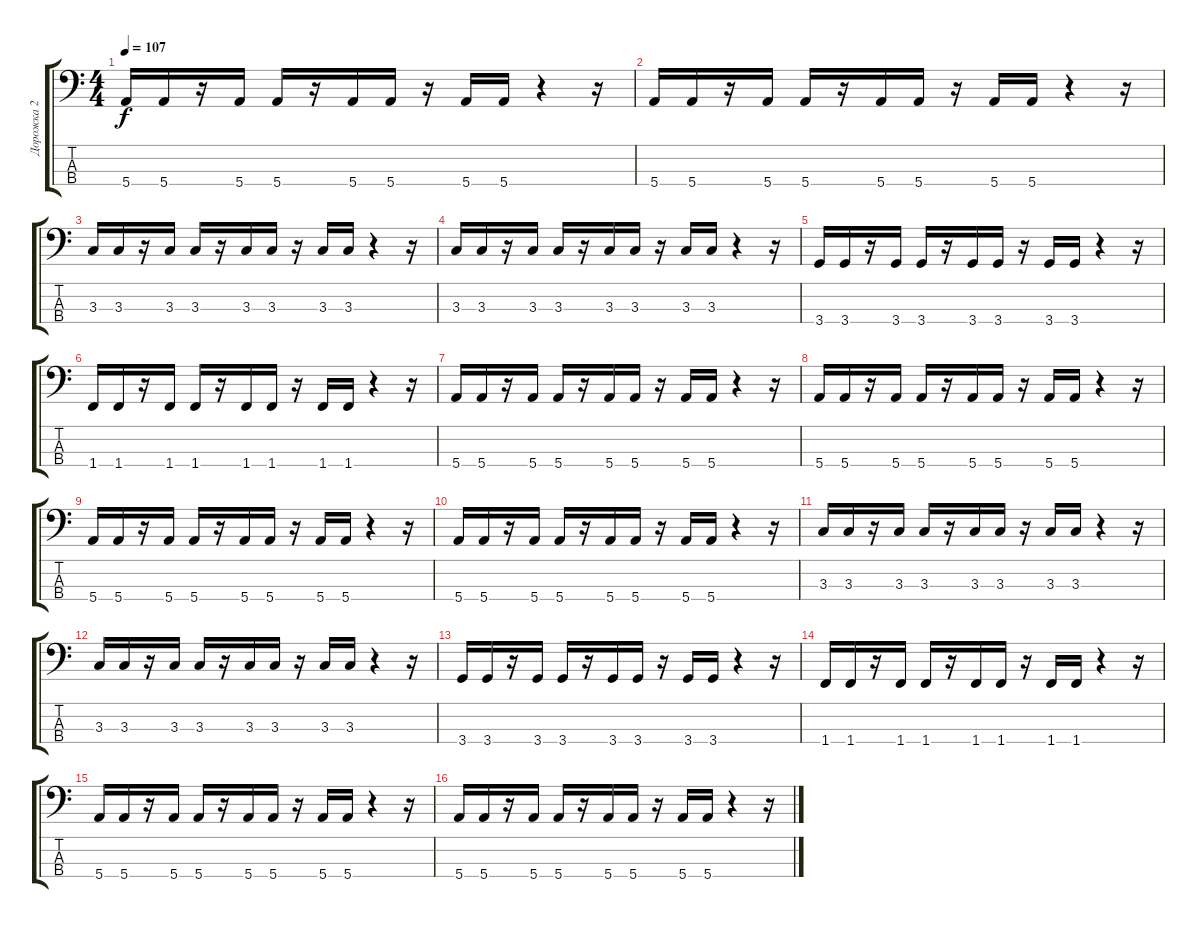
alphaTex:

\track ("Дорожка 2" "Дорожка 2") {instrument fretlessbass}
\staff {score tabs}
\tuning (G2 D2 A1 E1) {hide}
\ts (4 4)
\tempo 107
\clef f4
\ks c
5.4.16{dy f} 5.4.16 r.16 5.4.16 5.4.16 r.16 5.4.16 5.4.16 r.16 5.4.16 5.4.16 r.4 r.16 |
5.4.16 5.4.16 r.16 5.4.16 5.4.16 r.16 5.4.16 5.4.16 r.16 5.4.16 5.4.16 r.4 r.16 |
3.3.16 3.3.16 r.16 3.3.16 3.3.16 r.16 3.3.16 3.3.16 r.16 3.3.16 3.3.16 r.4 r.16 |
3.3.16 3.3.16 r.16 3.3.16 3.3.16 r.16 3.3.16 3.3.16 r.16 3.3.16 3.3.16 r.4 r.16 |
3.4.16 3.4.16 r.16 3.4.16 3.4.16 r.16 3.4.16 3.4.16 r.16 3.4.16 3.4.16 r.4 r.16 |
1.4.16 1.4.16 r.16 1.4.16 1.4.16 r.16 1.4.16 1.4.16 r.16 1.4.16 1.4.16 r.4 r.16 |
5.4.16 5.4.16 r.16 5.4.16 5.4.16 r.16 5.4.16 5.4.16 r.16 5.4.16 5.4.16 r.4 r.16 |
5.4.16 5.4.16 r.16 5.4.16 5.4.16 r.16 5.4.16 5.4.16 r.16 5.4.16 5.4.16 r.4 r.16 |
5.4.16 5.4.16 r.16 5.4.16 5.4.16 r.16 5.4.16 5.4.16 r.16 5.4.16 5.4.16 r.4 r.16 |
5.4.16 5.4.16 r.16 5.4.16 5.4.16 r.16 5.4.16 5.4.16 r.16 5.4.16 5.4.16 r.4 r.16 |
3.3.16 3.3.16 r.16 3.3.16 3.3.16 r.16 3.3.16 3.3.16 r.16 3.3.16 3.3.16 r.4 r.16 |
3.3.16 3.3.16 r.16 3.3.16 3.3.16 r.16 3.3.16 3.3.16 r.16 3.3.16 3.3.16 r.4 r.16 |
3.4.16 3.4.16 r.16 3.4.16 3.4.16 r.16 3.4.16 3.4.16 r.16 3.4.16 3.4.16 r.4 r.16 |
1.4.16 1.4.16 r.16 1.4.16 1.4.16 r.16 1.4.16 1.4.16 r.16 1.4.16 1.4.16 r.4 r.16 |
5.4.16 5.4.16 r.16 5.4.16 5.4.16 r.16 5.4.16 5.4.16 r.16 5.4.16 5.4.16 r.4 r.16 |
5.4.16 5.4.16 r.16 5.4.16 5.4.16 r.16 5.4.16 5.4.16 r.16 5.4.16 5.4.16 r.4 r.16
